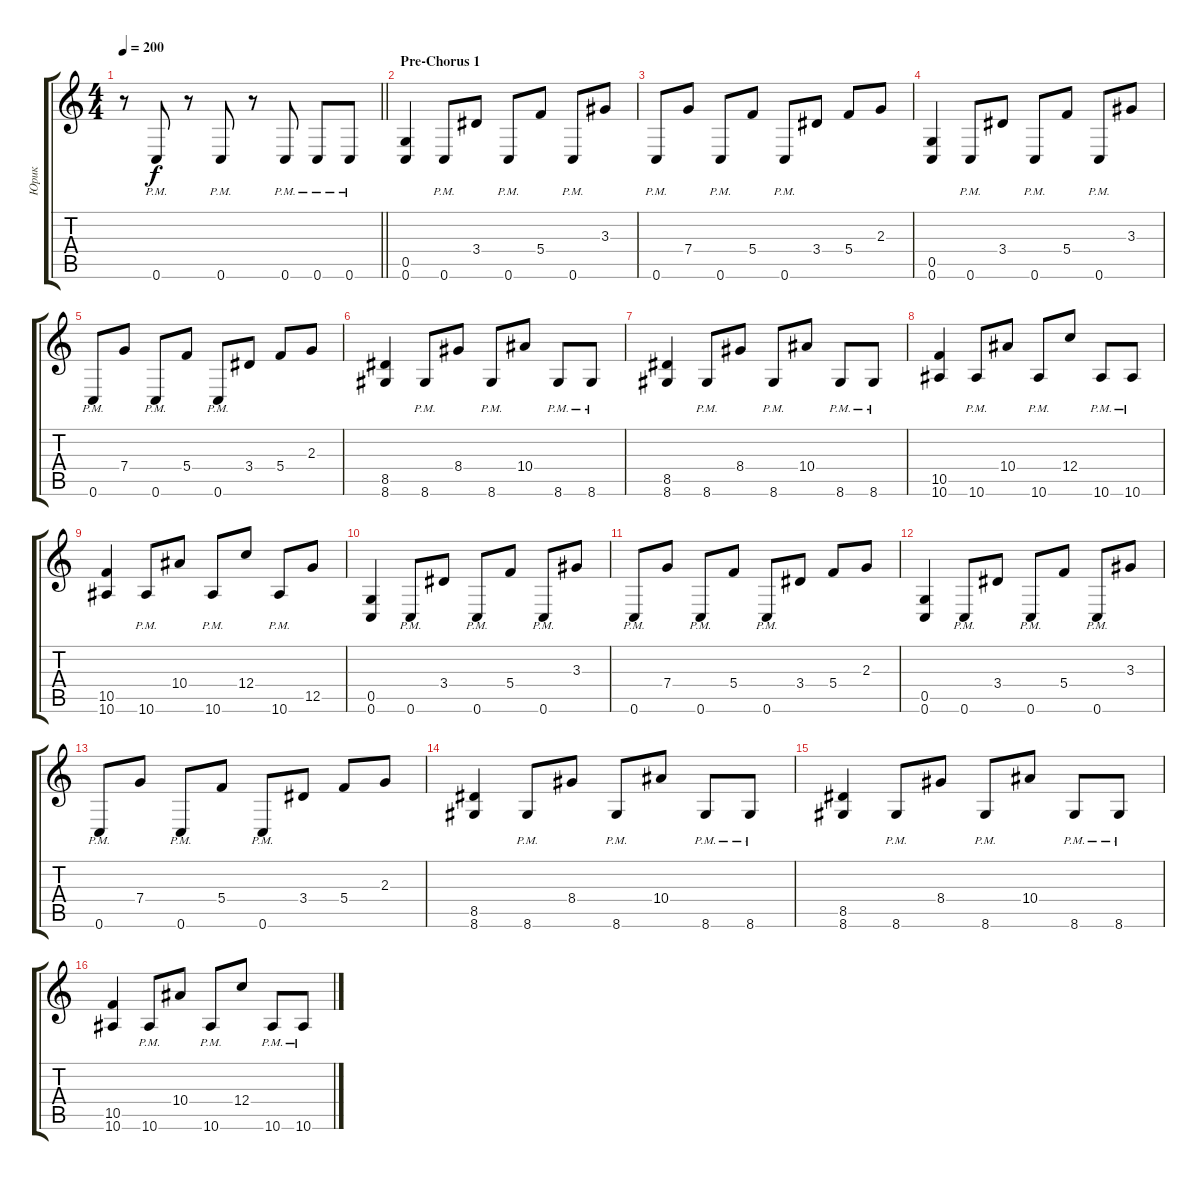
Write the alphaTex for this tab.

\track ("Юрик" "Юрик") {instrument overdrivenguitar}
\staff {score tabs}
\tuning (D4 A3 F3 C3 G2 C2) {hide}
\ts (4 4)
\tempo 200
\clef g2
\barLineRight lightlight
\ks c
r.8{dy f} 0.6{pm}.8 r.8 0.6{pm}.8 r.8 0.6{pm}.8 0.6{pm}.8 0.6{pm}.8 |
\section ("" "Pre-Chorus 1")
(0.5 0.6).4 0.6{pm}.8 3.4.8 0.6{pm}.8 5.4.8 0.6{pm}.8 3.3.8 |
0.6{pm}.8 7.4.8 0.6{pm}.8 5.4.8 0.6{pm}.8 3.4.8 5.4.8 2.3.8 |
(0.5 0.6).4 0.6{pm}.8 3.4.8 0.6{pm}.8 5.4.8 0.6{pm}.8 3.3.8 |
0.6{pm}.8 7.4.8 0.6{pm}.8 5.4.8 0.6{pm}.8 3.4.8 5.4.8 2.3.8 |
(8.5 8.6).4 8.6{pm}.8 8.4.8 8.6{pm}.8 10.4.8 8.6{pm}.8 8.6{pm}.8 |
(8.5 8.6).4 8.6{pm}.8 8.4.8 8.6{pm}.8 10.4.8 8.6{pm}.8 8.6{pm}.8 |
(10.5 10.6).4 10.6{pm}.8 10.4.8 10.6{pm}.8 12.4.8 10.6{pm}.8 10.6{pm}.8 |
(10.5 10.6).4 10.6{pm}.8 10.4.8 10.6{pm}.8 12.4.8 10.6{pm}.8 12.5.8 |
(0.5 0.6).4 0.6{pm}.8 3.4.8 0.6{pm}.8 5.4.8 0.6{pm}.8 3.3.8 |
0.6{pm}.8 7.4.8 0.6{pm}.8 5.4.8 0.6{pm}.8 3.4.8 5.4.8 2.3.8 |
(0.5 0.6).4 0.6{pm}.8 3.4.8 0.6{pm}.8 5.4.8 0.6{pm}.8 3.3.8 |
0.6{pm}.8 7.4.8 0.6{pm}.8 5.4.8 0.6{pm}.8 3.4.8 5.4.8 2.3.8 |
(8.5 8.6).4 8.6{pm}.8 8.4.8 8.6{pm}.8 10.4.8 8.6{pm}.8 8.6{pm}.8 |
(8.5 8.6).4 8.6{pm}.8 8.4.8 8.6{pm}.8 10.4.8 8.6{pm}.8 8.6{pm}.8 |
(10.5 10.6).4 10.6{pm}.8 10.4.8 10.6{pm}.8 12.4.8 10.6{pm}.8 10.6{pm}.8
